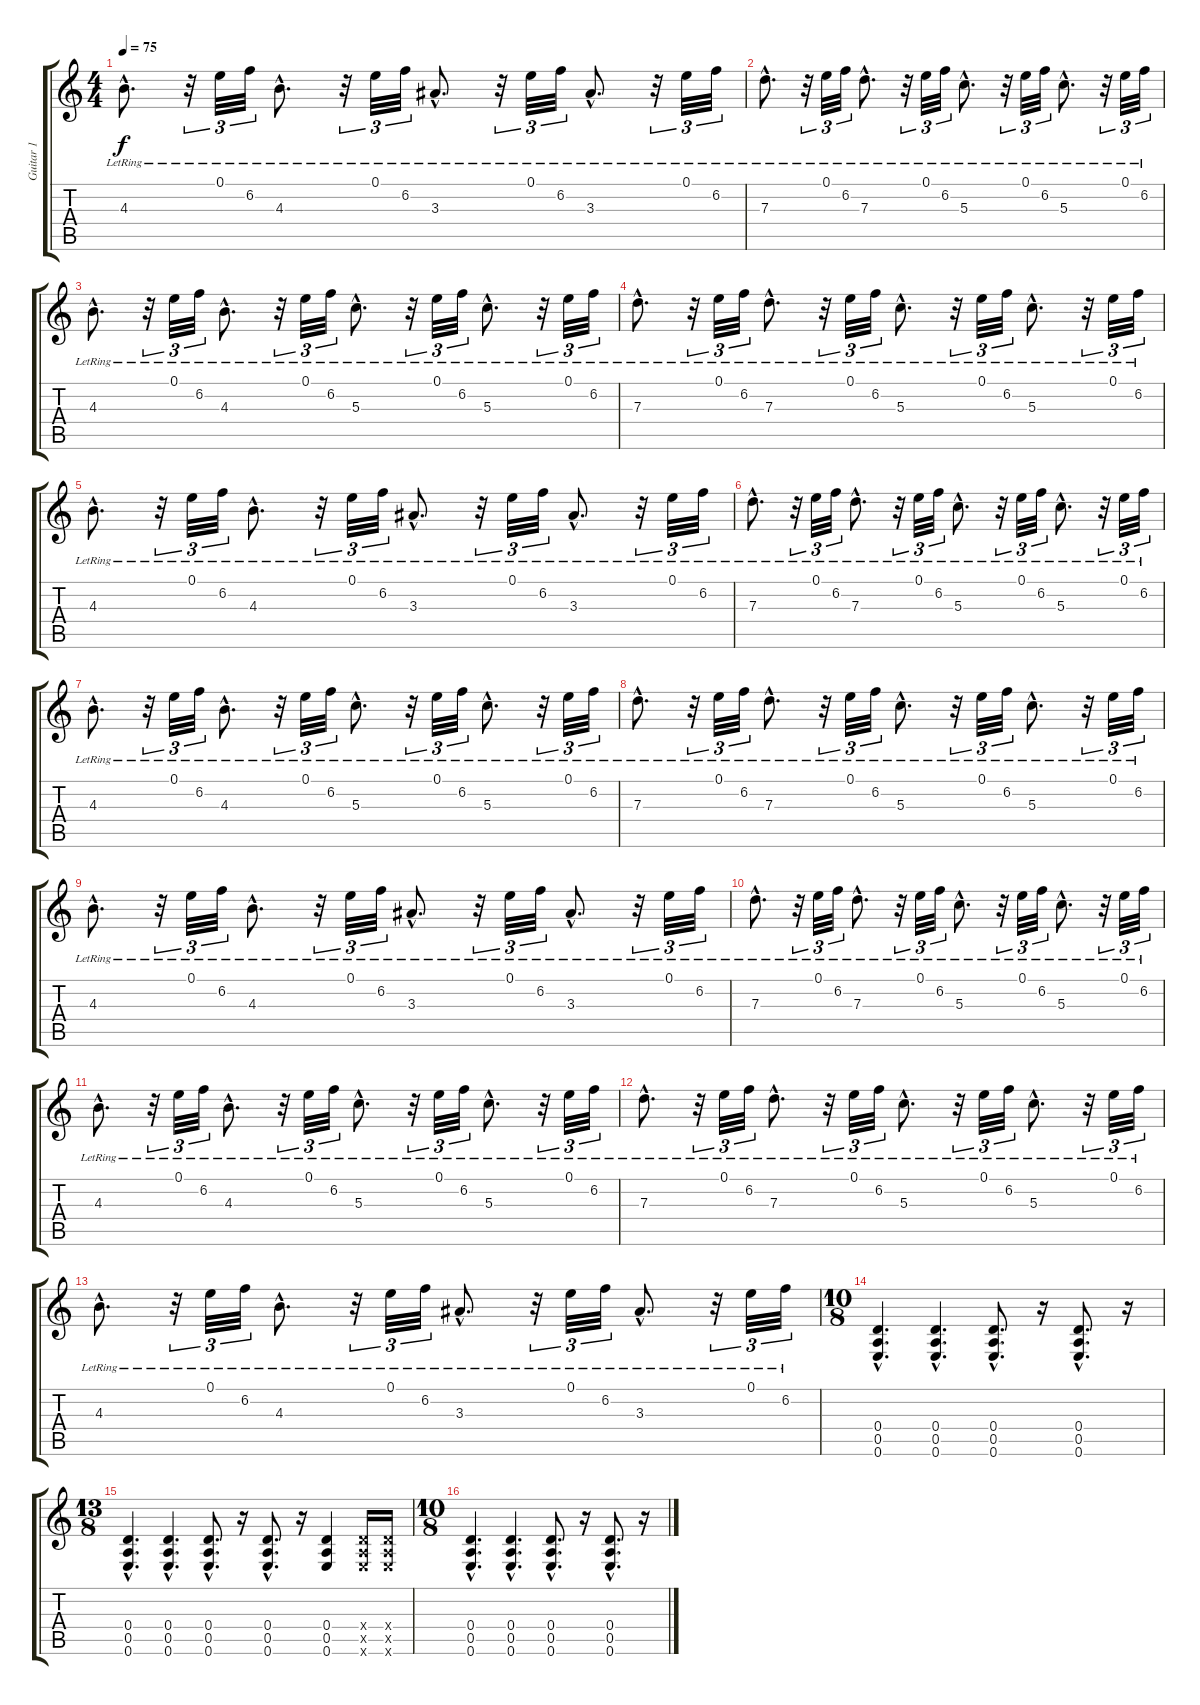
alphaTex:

\track ("Guitar 1" "Guitar 1") {instrument acousticguitarsteel}
\staff {score tabs}
\tuning (E4 B3 G3 D3 A2 E2) {hide}
\ts (4 4)
\tempo 75
\clef g2
\ks c
4.3{hac lr}.8{d dy f} r.32{tu (3 2)} 0.1{lr}.32{tu (3 2)} 6.2{lr}.32{tu (3 2)} 4.3{hac lr}.8{d} r.32{tu (3 2)} 0.1{lr}.32{tu (3 2)} 6.2{lr}.32{tu (3 2)} 3.3{hac lr}.8{d} r.32{tu (3 2)} 0.1{lr}.32{tu (3 2)} 6.2{lr}.32{tu (3 2)} 3.3{hac lr}.8{d} r.32{tu (3 2)} 0.1{lr}.32{tu (3 2)} 6.2{lr}.32{tu (3 2)} |
7.3{hac lr}.8{d} r.32{tu (3 2)} 0.1{lr}.32{tu (3 2)} 6.2{lr}.32{tu (3 2)} 7.3{hac lr}.8{d} r.32{tu (3 2)} 0.1{lr}.32{tu (3 2)} 6.2{lr}.32{tu (3 2)} 5.3{hac lr}.8{d} r.32{tu (3 2)} 0.1{lr}.32{tu (3 2)} 6.2{lr}.32{tu (3 2)} 5.3{hac lr}.8{d} r.32{tu (3 2)} 0.1{lr}.32{tu (3 2)} 6.2{lr}.32{tu (3 2)} |
4.3{hac lr}.8{d} r.32{tu (3 2)} 0.1{lr}.32{tu (3 2)} 6.2{lr}.32{tu (3 2)} 4.3{hac lr}.8{d} r.32{tu (3 2)} 0.1{lr}.32{tu (3 2)} 6.2{lr}.32{tu (3 2)} 5.3{hac lr}.8{d} r.32{tu (3 2)} 0.1{lr}.32{tu (3 2)} 6.2{lr}.32{tu (3 2)} 5.3{hac lr}.8{d} r.32{tu (3 2)} 0.1{lr}.32{tu (3 2)} 6.2{lr}.32{tu (3 2)} |
7.3{hac lr}.8{d} r.32{tu (3 2)} 0.1{lr}.32{tu (3 2)} 6.2{lr}.32{tu (3 2)} 7.3{hac lr}.8{d} r.32{tu (3 2)} 0.1{lr}.32{tu (3 2)} 6.2{lr}.32{tu (3 2)} 5.3{hac lr}.8{d} r.32{tu (3 2)} 0.1{lr}.32{tu (3 2)} 6.2{lr}.32{tu (3 2)} 5.3{hac lr}.8{d} r.32{tu (3 2)} 0.1{lr}.32{tu (3 2)} 6.2{lr}.32{tu (3 2)} |
4.3{hac lr}.8{d} r.32{tu (3 2)} 0.1{lr}.32{tu (3 2)} 6.2{lr}.32{tu (3 2)} 4.3{hac lr}.8{d} r.32{tu (3 2)} 0.1{lr}.32{tu (3 2)} 6.2{lr}.32{tu (3 2)} 3.3{hac lr}.8{d} r.32{tu (3 2)} 0.1{lr}.32{tu (3 2)} 6.2{lr}.32{tu (3 2)} 3.3{hac lr}.8{d} r.32{tu (3 2)} 0.1{lr}.32{tu (3 2)} 6.2{lr}.32{tu (3 2)} |
7.3{hac lr}.8{d} r.32{tu (3 2)} 0.1{lr}.32{tu (3 2)} 6.2{lr}.32{tu (3 2)} 7.3{hac lr}.8{d} r.32{tu (3 2)} 0.1{lr}.32{tu (3 2)} 6.2{lr}.32{tu (3 2)} 5.3{hac lr}.8{d} r.32{tu (3 2)} 0.1{lr}.32{tu (3 2)} 6.2{lr}.32{tu (3 2)} 5.3{hac lr}.8{d} r.32{tu (3 2)} 0.1{lr}.32{tu (3 2)} 6.2{lr}.32{tu (3 2)} |
4.3{hac lr}.8{d} r.32{tu (3 2)} 0.1{lr}.32{tu (3 2)} 6.2{lr}.32{tu (3 2)} 4.3{hac lr}.8{d} r.32{tu (3 2)} 0.1{lr}.32{tu (3 2)} 6.2{lr}.32{tu (3 2)} 5.3{hac lr}.8{d} r.32{tu (3 2)} 0.1{lr}.32{tu (3 2)} 6.2{lr}.32{tu (3 2)} 5.3{hac lr}.8{d} r.32{tu (3 2)} 0.1{lr}.32{tu (3 2)} 6.2{lr}.32{tu (3 2)} |
7.3{hac lr}.8{d} r.32{tu (3 2)} 0.1{lr}.32{tu (3 2)} 6.2{lr}.32{tu (3 2)} 7.3{hac lr}.8{d} r.32{tu (3 2)} 0.1{lr}.32{tu (3 2)} 6.2{lr}.32{tu (3 2)} 5.3{hac lr}.8{d} r.32{tu (3 2)} 0.1{lr}.32{tu (3 2)} 6.2{lr}.32{tu (3 2)} 5.3{hac lr}.8{d} r.32{tu (3 2)} 0.1{lr}.32{tu (3 2)} 6.2{lr}.32{tu (3 2)} |
4.3{hac lr}.8{d} r.32{tu (3 2)} 0.1{lr}.32{tu (3 2)} 6.2{lr}.32{tu (3 2)} 4.3{hac lr}.8{d} r.32{tu (3 2)} 0.1{lr}.32{tu (3 2)} 6.2{lr}.32{tu (3 2)} 3.3{hac lr}.8{d} r.32{tu (3 2)} 0.1{lr}.32{tu (3 2)} 6.2{lr}.32{tu (3 2)} 3.3{hac lr}.8{d} r.32{tu (3 2)} 0.1{lr}.32{tu (3 2)} 6.2{lr}.32{tu (3 2)} |
7.3{hac lr}.8{d} r.32{tu (3 2)} 0.1{lr}.32{tu (3 2)} 6.2{lr}.32{tu (3 2)} 7.3{hac lr}.8{d} r.32{tu (3 2)} 0.1{lr}.32{tu (3 2)} 6.2{lr}.32{tu (3 2)} 5.3{hac lr}.8{d} r.32{tu (3 2)} 0.1{lr}.32{tu (3 2)} 6.2{lr}.32{tu (3 2)} 5.3{hac lr}.8{d} r.32{tu (3 2)} 0.1{lr}.32{tu (3 2)} 6.2{lr}.32{tu (3 2)} |
4.3{hac lr}.8{d} r.32{tu (3 2)} 0.1{lr}.32{tu (3 2)} 6.2{lr}.32{tu (3 2)} 4.3{hac lr}.8{d} r.32{tu (3 2)} 0.1{lr}.32{tu (3 2)} 6.2{lr}.32{tu (3 2)} 5.3{hac lr}.8{d} r.32{tu (3 2)} 0.1{lr}.32{tu (3 2)} 6.2{lr}.32{tu (3 2)} 5.3{hac lr}.8{d} r.32{tu (3 2)} 0.1{lr}.32{tu (3 2)} 6.2{lr}.32{tu (3 2)} |
7.3{hac lr}.8{d} r.32{tu (3 2)} 0.1{lr}.32{tu (3 2)} 6.2{lr}.32{tu (3 2)} 7.3{hac lr}.8{d} r.32{tu (3 2)} 0.1{lr}.32{tu (3 2)} 6.2{lr}.32{tu (3 2)} 5.3{hac lr}.8{d} r.32{tu (3 2)} 0.1{lr}.32{tu (3 2)} 6.2{lr}.32{tu (3 2)} 5.3{hac lr}.8{d} r.32{tu (3 2)} 0.1{lr}.32{tu (3 2)} 6.2{lr}.32{tu (3 2)} |
4.3{hac lr}.8{d} r.32{tu (3 2)} 0.1{lr}.32{tu (3 2)} 6.2{lr}.32{tu (3 2)} 4.3{hac lr}.8{d} r.32{tu (3 2)} 0.1{lr}.32{tu (3 2)} 6.2{lr}.32{tu (3 2)} 3.3{hac lr}.8{d} r.32{tu (3 2)} 0.1{lr}.32{tu (3 2)} 6.2{lr}.32{tu (3 2)} 3.3{hac lr}.8{d} r.32{tu (3 2)} 0.1{lr}.32{tu (3 2)} 6.2{lr}.32{tu (3 2)} |
\ts (10 8)
(0.4{hac} 0.5{hac} 0.6{hac}).4{d instrument distortionguitar} (0.4{hac} 0.5{hac} 0.6{hac}).4{d} (0.4{hac} 0.5{hac} 0.6{hac}).8{d} r.16 (0.4{hac} 0.5{hac} 0.6{hac}).8{d} r.16 |
\ts (13 8)
(0.4{hac} 0.5{hac} 0.6{hac}).4{d} (0.4{hac} 0.5{hac} 0.6{hac}).4{d} (0.4{hac} 0.5{hac} 0.6{hac}).8{d} r.16 (0.4{hac} 0.5{hac} 0.6{hac}).8{d} r.16 (0.4 0.5 0.6).4 (0.4{x} 0.5{x} 0.6{x}).16 (0.4{x} 0.5{x} 0.6{x}).16 |
\ts (10 8)
(0.4{hac} 0.5{hac} 0.6{hac}).4{d instrument distortionguitar} (0.4{hac} 0.5{hac} 0.6{hac}).4{d} (0.4{hac} 0.5{hac} 0.6{hac}).8{d} r.16 (0.4{hac} 0.5{hac} 0.6{hac}).8{d} r.16
